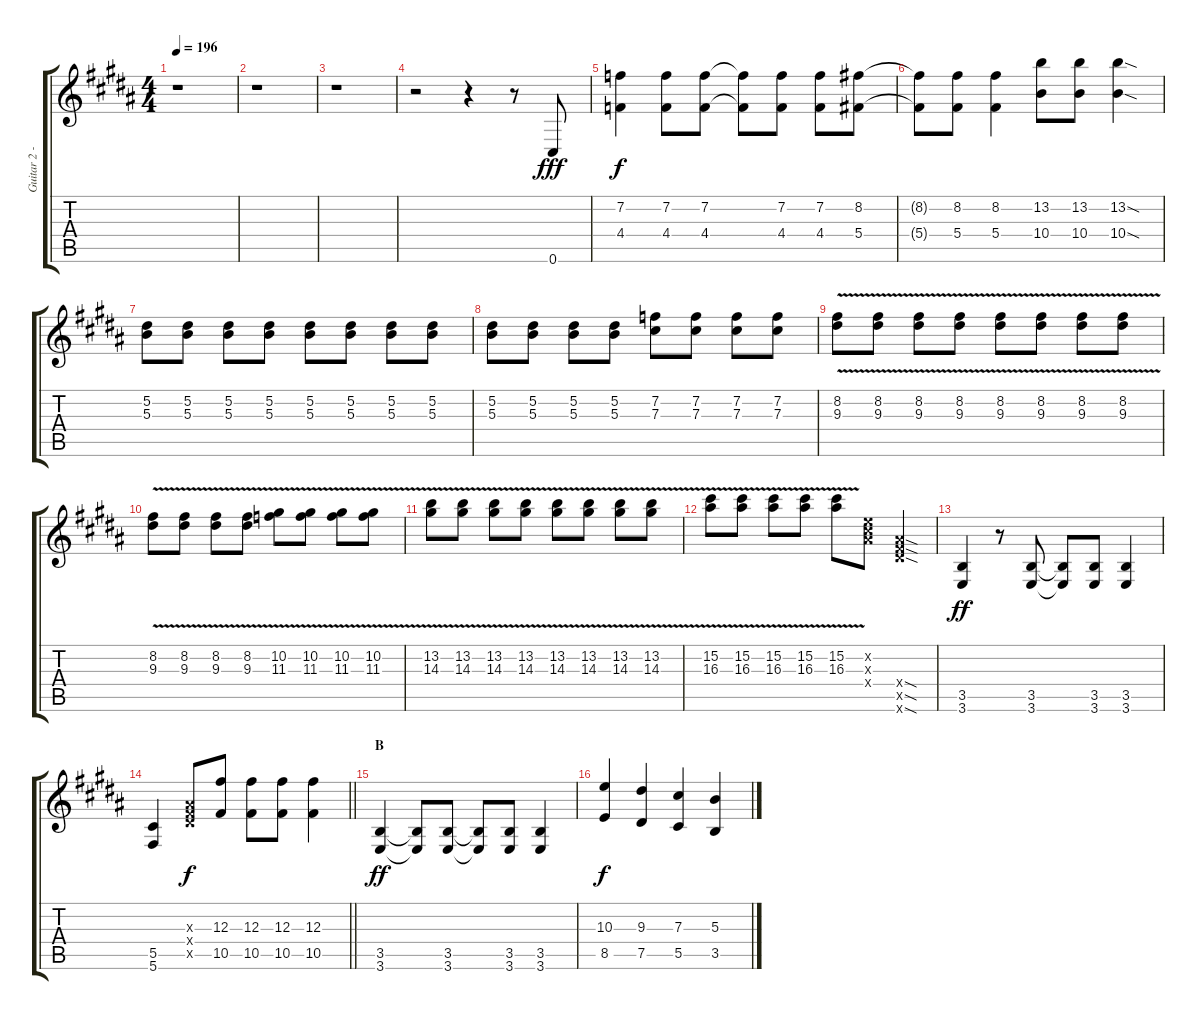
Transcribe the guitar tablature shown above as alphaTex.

\track ("Guitar 2 - Sunao" "Guitar 2 -") {instrument distortionguitar}
\staff {score tabs}
\tuning (Eb4 Bb3 Gb3 Db3 Ab2 Db2) {hide}
\ts (4 4)
\tempo 196
\clef g2
\ks b
r.1{dy fff} |
r.1 |
r.1 |
r.2 r.4 r.8 0.6.8 |
(7.2 4.4).4{dy f} (7.2 4.4).8 (7.2 4.4).8 (7.2{t} 4.4{t}).8 (7.2 4.4).8 (7.2 4.4).8 (8.2 5.4).8 |
(8.2{t} 5.4{t}).8 (8.2 5.4).8 (8.2 5.4).4 (13.2 10.4).8 (13.2 10.4).8 (13.2{sod} 10.4{sod}).4 |
(5.2 5.3).8 (5.2 5.3).8 (5.2 5.3).8 (5.2 5.3).8 (5.2 5.3).8 (5.2 5.3).8 (5.2 5.3).8 (5.2 5.3).8 |
(5.2 5.3).8 (5.2 5.3).8 (5.2 5.3).8 (5.2 5.3).8 (7.2 7.3).8 (7.2 7.3).8 (7.2 7.3).8 (7.2 7.3).8 |
(8.2{v} 9.3{v}).8 (8.2{v} 9.3{v}).8 (8.2{v} 9.3{v}).8 (8.2{v} 9.3{v}).8 (8.2{v} 9.3{v}).8 (8.2{v} 9.3{v}).8 (8.2{v} 9.3{v}).8 (8.2{v} 9.3{v}).8 |
(8.2{v} 9.3{v}).8 (8.2{v} 9.3{v}).8 (8.2{v} 9.3{v}).8 (8.2{v} 9.3{v}).8 (10.2{v} 11.3{v}).8 (10.2{v} 11.3{v}).8 (10.2{v} 11.3{v}).8 (10.2{v} 11.3{v}).8 |
(13.2{v} 14.3{v}).8 (13.2{v} 14.3{v}).8 (13.2{v} 14.3{v}).8 (13.2{v} 14.3{v}).8 (13.2{v} 14.3{v}).8 (13.2{v} 14.3{v}).8 (13.2{v} 14.3{v}).8 (13.2{v} 14.3{v}).8 |
(15.2{v} 16.3{v}).8 (15.2{v} 16.3{v}).8 (15.2{v} 16.3{v}).8 (15.2{v} 16.3{v}).8 (15.2{v} 16.3{v}).8 (6.2{x} 7.3{x} 9.4{x}).8 (9.4{sod x} 10.5{sod x} 14.6{sod x}).4 |
(3.5 3.6).4{dy ff} r.8 (3.5 3.6).8 (3.5{t} 3.6{t}).8 (3.5 3.6).8 (3.5 3.6).4 |
\barLineRight lightlight
(5.5 5.6).4 (4.3{x} 5.4{x} 7.5{x}).8{dy f} (12.3 10.5).8 (12.3 10.5).8 (12.3 10.5).8 (12.3 10.5).4 |
\section ("" "B")
(3.5 3.6).4{dy ff} (3.5{t} 3.6{t}).8 (3.5 3.6).8 (3.5{t} 3.6{t}).8 (3.5 3.6).8 (3.5 3.6).4 |
(10.3 8.5).4{dy f} (9.3 7.5).4 (7.3 5.5).4 (5.3 3.5).4
